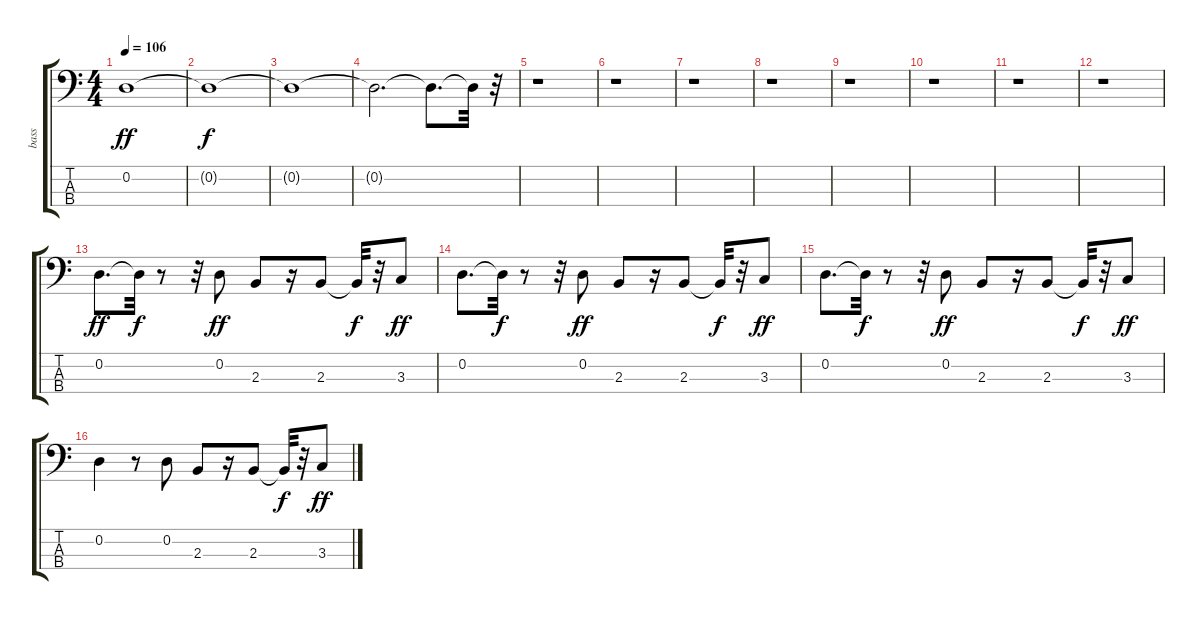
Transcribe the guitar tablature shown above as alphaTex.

\track ("bass" "bass") {instrument electricbassfinger}
\staff {score tabs}
\tuning (G2 D2 A1 E1) {hide}
\ts (4 4)
\tempo 106
\clef f4
\ks c
0.2.1{dy ff} |
0.2{t}.1{dy f} |
0.2{t}.1 |
0.2{t}.2{d} 0.2{t}.8{d} 0.2{t}.32 r.32 |
r.1 |
r.1 |
r.1 |
r.1 |
r.1 |
r.1 |
r.1 |
r.1 |
0.2.8{d dy ff} 0.2{t}.32{dy f} r.8 r.32 0.2.8{dy ff} 2.3.8 r.16 2.3.8 2.3{t}.32{dy f} r.32 3.3.8{dy ff} |
0.2.8{d} 0.2{t}.32{dy f} r.8 r.32 0.2.8{dy ff} 2.3.8 r.16 2.3.8 2.3{t}.32{dy f} r.32 3.3.8{dy ff} |
0.2.8{d} 0.2{t}.32{dy f} r.8 r.32 0.2.8{dy ff} 2.3.8 r.16 2.3.8 2.3{t}.32{dy f} r.32 3.3.8{dy ff} |
0.2.4 r.8 0.2.8 2.3.8 r.16 2.3.8 2.3{t}.32{dy f} r.32 3.3.8{dy ff}
